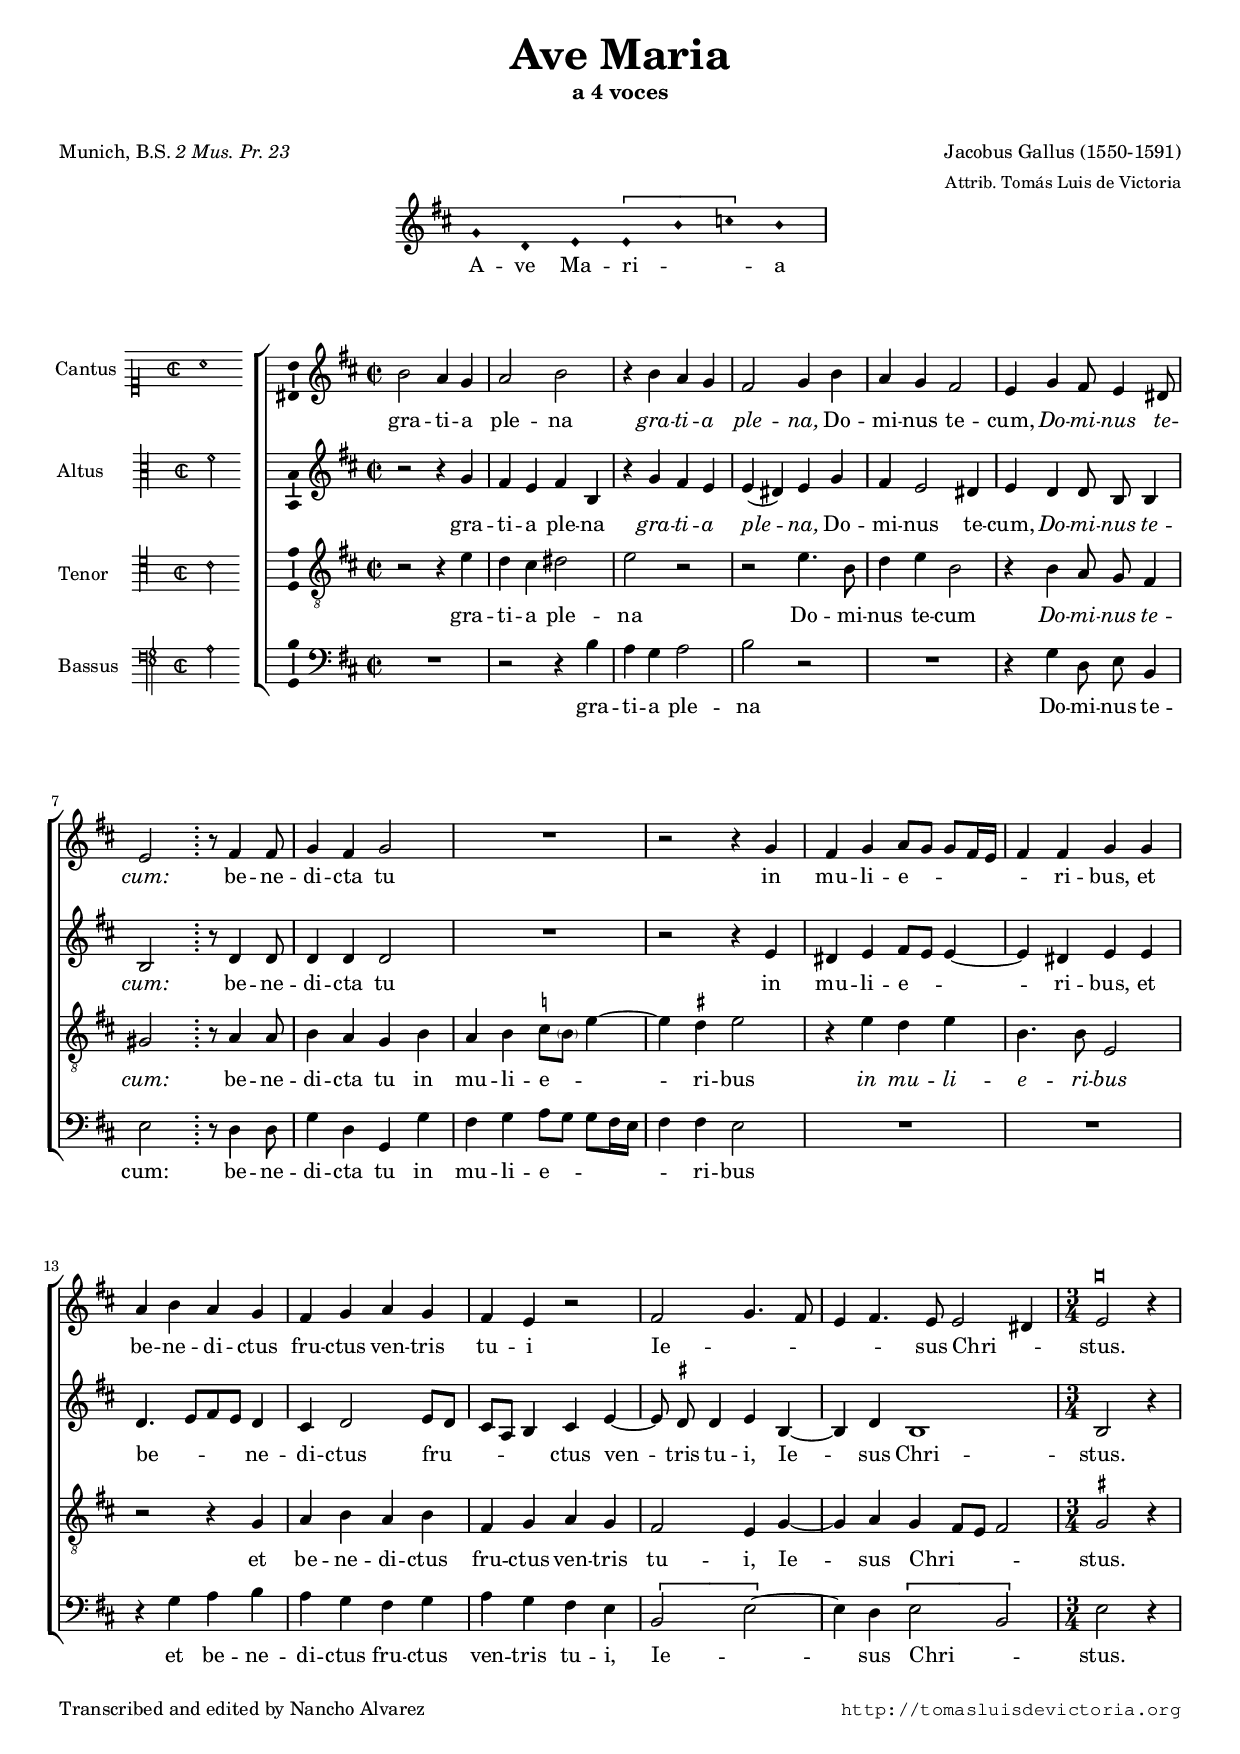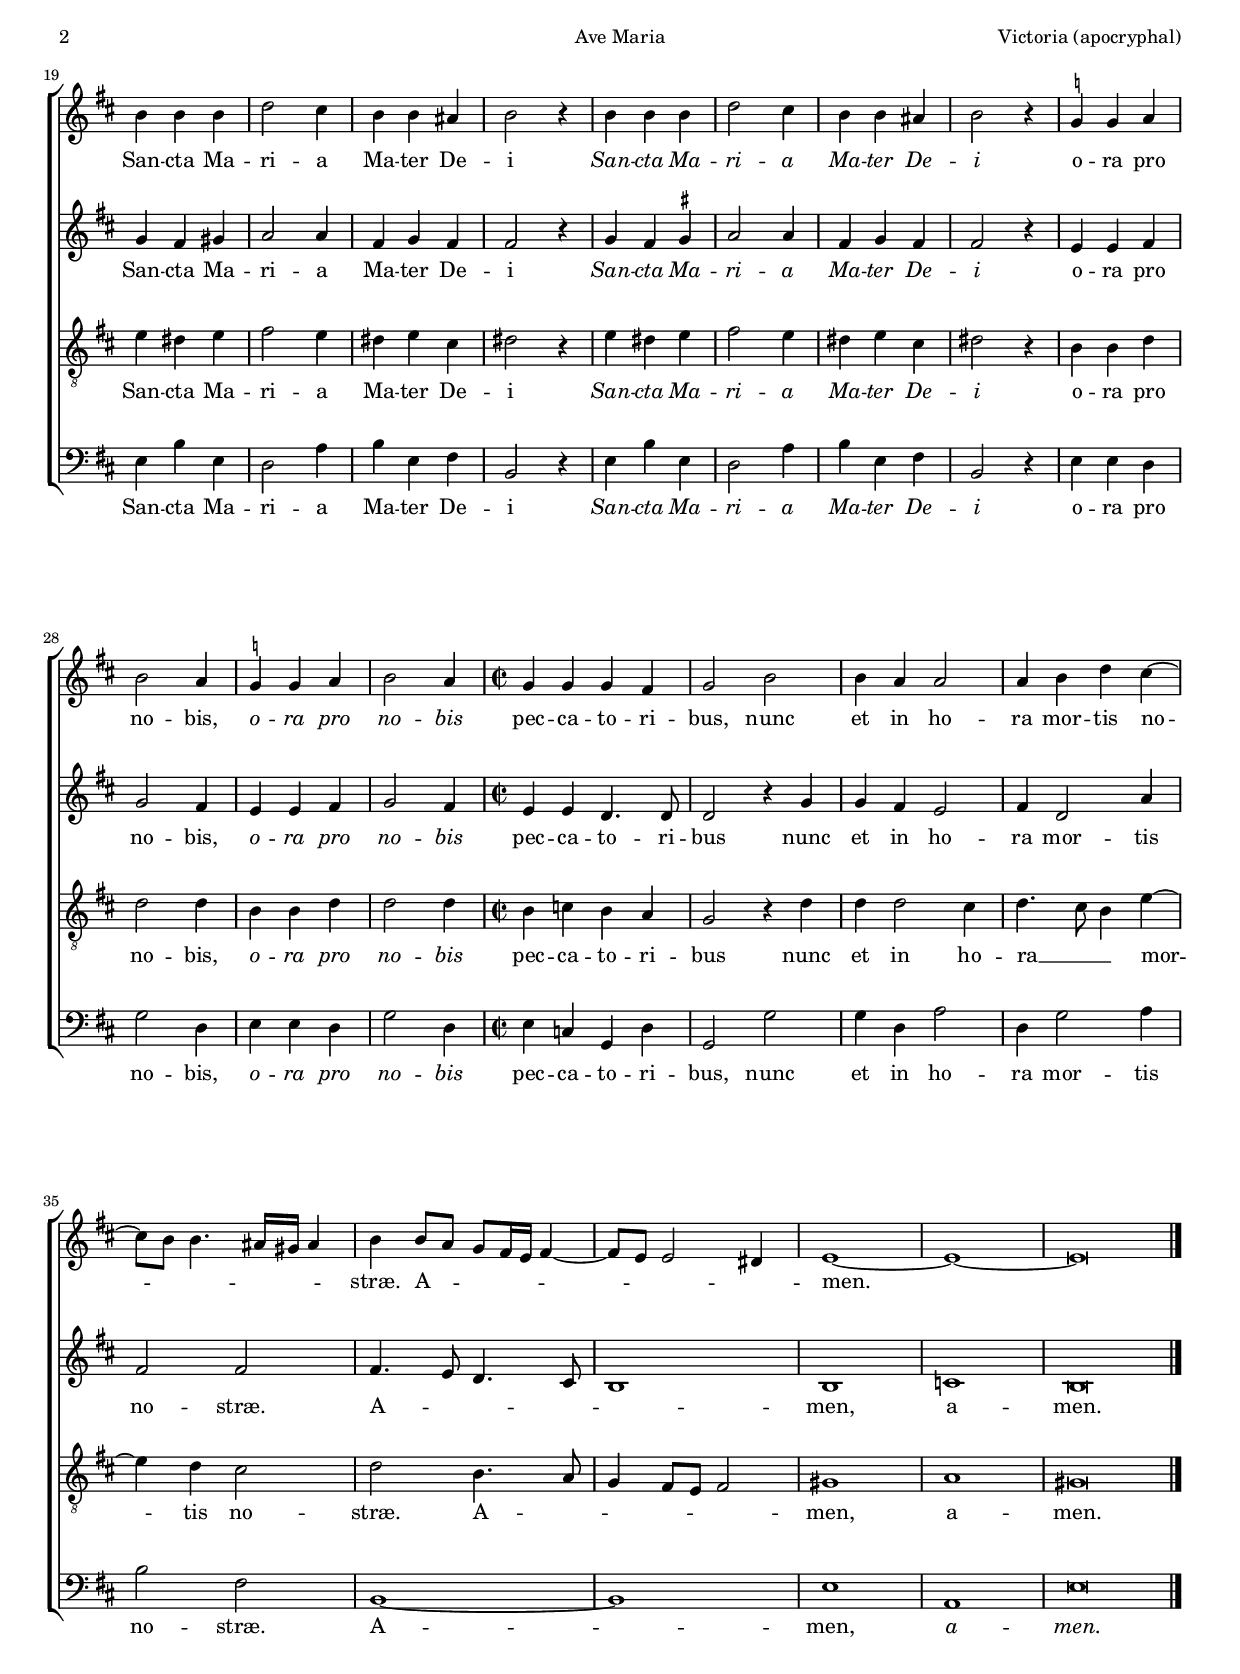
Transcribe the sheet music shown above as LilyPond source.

\version "2.22.0"

#(set-default-paper-size "a4")
#(set-global-staff-size 16.4)
#(ly:set-option 'point-and-click #f)
%mobile -s16 -i3.4

italicas=\override LyricText.font-shape = #'italic
rectas=\override LyricText.font-shape = #'upright
ss=\once \set suggestAccidentals = ##t
incipitwidth = 20
mtempo={\tempo 4 = 100}
mtempob={\tempo 4 = 150}

htitle="Ave Maria"
hcomposer="Victoria (apocryphal)"

\header {
	title=\markup{\fontsize #3 "Ave Maria"}
	subtitle="a 4 voces"
	subsubtitle=\markup{\null \vspace #1 }
	composer=\markup{\right-column{"Jacobus Gallus (1550-1591)" \smaller "Attrib. Tomás Luis de Victoria"}}
        pdfauthor=\composer
	%opus="(-)"
	poet=\markup{"Munich, B.S." \italic "2 Mus. Pr. 23"} % anonimo
        %Bayerische Staatbibliothek
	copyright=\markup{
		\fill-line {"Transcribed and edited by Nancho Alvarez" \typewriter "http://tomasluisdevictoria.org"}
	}
%	tagline=""
}

\score{ \transpose c d{
<<
        \new Voice="invocacion"  {
        \override Staff.TimeSignature.stencil = #'()
        \override Stem.transparent = ##t
        \set Score.timing = ##f
        \override NoteHead.style = #'neomensural        
        \key c \major \clef "treble" f' c' d' \[d' a' bes'\] a'  \bar "|" 
        % en el original está en la parte de soprano
        }
        \new Lyrics \lyricsto "invocacion" { A -- ve Ma -- ri -- _ _ a}    
>>
        
        }%transpose

\layout {
        \override LigatureBracket.padding = #1
        line-width = 13\cm
        indent = 5.7 \cm
        %tablet indent = 4\cm
        ragged-right = ##f
}
}


%tablet \pageBreak

%%%%%%%%%%%%%%%%%%%%%%%%%%%%%%%%%%%%%%%%%%%%%%%%%%%%%%%%%%%%%%%%%%%%%%%%%%%%%

global={\key c \major \time 2/2  \skip 1*16 
        \once \override Score.TimeSignature.stencil = ##f
        \time 6/4 \skip 1. \mtempob \time 3/4 \skip 2. \pageBreak
		\skip 1*3/4*12 \time 2/2 \mtempo
		\skip 1*10 \bar "|."
}

cantus={
	a'2 g'4 f' |
	g'2 a' |
	r4 a' g' f' |
	e'2 f'4 a' |
%5
	g' f' e'2 |
	d'4 f' e'8 d'4 cis'8 |
	d'2 \bar ";" r8 e'4 e'8 | %en el original aparece una doble barra extraña
	f'4 e' f'2 |
	R1*4/4 |
%10
	r2 r4 f' |
	e' f'  g'8[ f']  f'[ e'16 d'] |
	e'4 e' f' f' |
	g' a' g' f' |
	e' f' g' f' |
%15
	e' d' r2 |
	e' f'4. e'8 |
	d'4 e'4. d'8 d'2 cis'4
        % parece que pone 3/i
        s4*0^\markup{\larger \musicglyph "noteheads.sM1mensural" }
        d'2 r4 |
	a'4 a' a' |
%20
	c''2 b'4 |
	a' a' gis' |
	a'2 r4 |
	a' a' a' |
	c''2 b'4 |
%25
	a' a' gis' |
	a'2 r4 |
	\ss f'! f' g' | % sostenido en el original
	a'2 g'4 |
	\ss f'! f' g' |
%30
	a'2 g'4 |
	f' f' f' e' |
	f'2 a' |
	a'4 g' g'2 |
	g'4 a' c'' b' ~ |
%35
	b'8 a' a'4. gis'16 fis' gis'4 |
	a' a'8 g' f' e'16 d' e'4 ~ |
	e'8 d' d'2 cis'4 |
	d'1 ~ |
	d' ~ |
%40
	d'\breve*1/2 % nota doble en todas las voces, con calderon en medio
}

altus={
	r2 r4 f' |
	e' d' e' a |
	r f' e' d' |
	d'( cis') d' f' | % curva
%5
	e' d'2 cis'4 |
	\set Staff.autoBeaming = ##f
	d' c' c'8 a a4 |
	\set Staff.autoBeaming = ##t
	a2 r8 c'4 c'8 |
	c'4 c' c'2 |
	R1*4/4 |
%10
	r2 r4 d' |
	cis' d' e'8 d' d'4 ~ |
	d' cis' d' d' |
	c'4.  d'8[ e' d'] c'4 |
	b c'2 d'8 c' |
%15
	b g a4 b d' ~ |
	\set Staff.autoBeaming = ##f
	d'8 \ss cis' cis'4 d' a ~ |
	\set Staff.autoBeaming = ##t
	a c' a1
        a2 r4 |
	f'4 e' fis' |
%20
	g'2 g'4 |
	e' f' e' |
	e'2 r4 |
	f' e' \ss fis' | % la segunda vez no hay sostenido
	g'2 g'4 |
%25
	e' f' e' |
	e'2 r4 |
	d' d' e' |
	f'2 e'4 |
	d' d' e' |
%30
	f'2 e'4 |
	d' d' c'4. c'8 |
	c'2 r4 f' |
	f' e' d'2 |
	e'4 c'2 g'4 |
%35
	e'2 e' |
	e'4. d'8 c'4. b8 |
	a1 |
	a |
	bes |
%40
	a\breve*1/2
}

tenor={
	r2 r4 d' |
	c' b cis'2 |
	d' r |
	r d'4. a8 |
%5
	c'4 d' a2 |
	\set Staff.autoBeaming = ##f
	r4 a g8 f e4 |
	\set Staff.autoBeaming = ##t
	fis2 r8 g4 g8 |
	a4 g f a |
	g a \ss bes8 \parenthesize a d'4 ~ | % sol
%10
	d' \ss cis' d'2 |
	r4 d' c' d' |
	a4. a8 d2 |
	r r4 f |
	g a g a |
%15
	e f g f |
	e2 d4 f ~ |
	f g f e8 d e2
        \ss fis r4 |
	d'4 cis' d' | % parece que hay un sostenido puesto por una mano posterior
%20
	e'2 d'4 |
	cis' d' b |
	cis'2 r4 |
	d' cis' d' | % idem
	e'2 d'4 |
%25
	cis' d' b | % idem
	cis'2 r4 |
	a a c' |
	c'2 c'4 |
	a a c' |
%30
	c'2 c'4 |
	a bes a g |
	f2 r4 c' |
	c' c'2 b4 |
	c'4. b8 a4 d' ~ |
%35
	d' c' b2 |
	c' a4. g8 |
	f4 e8 d e2 |
	fis1 |
	g |
%40
	fis\breve*1/2 
}

bassus={
	R1*4/4 |
	r2 r4 a |
	g f g2 |
	a r |
%5
	R1*4/4 |
	\set Staff.autoBeaming = ##f
	r4 f c8 d a,4 |
	\set Staff.autoBeaming = ##t
	d2 r8 c4 c8 |
	f4 c f, f |
	e f  g8[ f]  f[ e16 d] |
%10
	e4 e d2 |
	R1*4/4 |
	R1*4/4 |
	r4 f g a |
	g f e f |
%15
	g f e d |
	\[a,2 d ~ \]
	d4 c \[d2 a,\] % no se ve la plica de la ligadura
        d r4
	d4 a d |
%20
	c2 g4 |
	a d e |
	a,2 r4 |
	d a d |
	c2 g4 |
%25
	a d e |
	a,2 r4 |
	d d c |
	f2 c4 |
	d d c |
%30
	f2 c4 |
	d bes, f, c |
	f,2 f |
	f4 c g2 |
	c4 f2 g4 |
%35
	a2 e |
	a,1 ~ |
	a, |
	d |
	g, |
%40
	d\breve*1/2
}

textocantus=\lyricmode{
gra -- ti -- a ple -- na
\italicas gra -- ti -- a ple -- na, \rectas % el original pone Dominus tecum
Do -- mi -- nus te -- cum,
\italicas Do -- mi -- nus te -- cum: \rectas
be -- ne -- di -- cta tu
in mu -- li -- e -- _ _ _ _ _ ri -- bus,
et be -- ne -- di -- ctus fru -- ctus ven -- tris tu -- i
Ie -- _ _ _ _ sus Chri -- _ stus. % IESUS
San -- cta Ma -- ri -- a % MARIA
Ma -- ter De -- i
\italicas San -- cta Ma -- ri -- a 
Ma -- ter De -- i \rectas
o -- ra pro no -- bis,
\italicas o -- ra pro no -- bis \rectas
pec -- ca -- to -- ri -- bus,
nunc et in ho -- ra mor -- tis no -- _ _ _ _ _ _ stræ.
A -- _ _ _ _ _ _ _ _ _ men. _ _ 
}

textoaltus=\lyricmode{
gra -- ti -- a ple -- na
\italicas gra -- ti -- a ple -- _ na, \rectas
Do -- mi -- nus te -- cum,
\italicas Do -- mi -- nus te -- cum: \rectas 
be -- ne -- di -- cta tu
in mu -- li -- e -- _ _ _ ri -- bus,
et be -- _ _ _ ne -- di -- ctus fru -- _ _ _ _ ctus
ven -- _ tris tu -- i,
Ie -- _ sus Chri -- stus.
San -- cta Ma -- ri -- a
Ma -- ter De -- i
\italicas San -- cta Ma -- ri -- a
Ma -- ter De -- i \rectas
o -- ra pro no -- bis,
\italicas o -- ra pro no -- bis \rectas
pec -- ca -- to -- ri -- bus
nunc et in ho -- ra mor -- tis no -- stræ.
A -- _ _ _ _ men,
a -- men.
}

% los ij no estan puestos donde empieza la frase

textotenor=\lyricmode{
gra -- ti -- a ple -- na
Do -- mi -- nus te -- cum
\italicas Do -- mi -- nus te -- cum: \rectas
be -- ne -- di -- cta tu 
in mu -- li -- e -- _ _ _ ri -- bus
\italicas in mu -- li -- e -- ri -- bus \rectas
et be -- ne -- di -- ctus fru -- ctus ven -- tris tu -- i,
Ie -- _ sus Chri -- _ _ _ stus.
San -- cta Ma -- ri -- a
Ma -- ter De -- i
\italicas San -- cta Ma -- ri -- a
Ma -- ter De -- i \rectas
o -- ra pro no -- bis,
\italicas o -- ra pro no -- bis \rectas
pec -- ca -- to -- ri -- bus
nunc et in ho -- ra __ _ _ mor -- _ tis no -- stræ.
A -- _ _ _ _ _ men,
a -- men.
}

textobassus=\lyricmode{
gra -- ti -- a ple -- na
Do -- mi -- nus te -- cum:
be -- ne -- di -- cta tu 
in mu -- li -- e -- _ _ _ _ _ ri -- bus
et be -- ne -- di -- ctus fru -- ctus ven -- tris tu -- i,
Ie -- _ _ sus Chri -- _ stus.
San -- cta Ma -- ri -- a
Ma -- ter De -- i
\italicas San -- cta Ma -- ri -- a
Ma -- ter De -- i \rectas
o -- ra pro no -- bis,
\italicas o -- ra pro no -- bis \rectas
pec -- ca -- to -- ri -- bus,
nunc et in ho -- ra mor -- tis no -- stræ.
A -- _ men,
\italicas a -- men.
}



incipitcantus=\markup{
	\score{
		{ 
		\set Staff.instrumentName="Cantus "
		\override NoteHead.style = #'neomensural
		\override Staff.TimeSignature.style = #'neomensural
		\cadenzaOn 
		\clef "petrucci-c1"
		\key c \major
		\time 2/2
                a'1
		} 

	\layout { line-width=\incipitwidth indent = 0 }
	}
}

% el último "la" de la invocación está incluido en todas las voces, para coger el tono

incipitaltus=\markup{
	\score{
		{ 
		\set Staff.instrumentName="Altus     "
		\override NoteHead.style = #'neomensural 
		\override Staff.TimeSignature.style = #'neomensural
		\cadenzaOn 
		\clef "petrucci-c3"
		\key c \major
		\time 2/2
                 f'2
		} 
	\layout { line-width=\incipitwidth indent = 0 }
	}
}


incipittenor=\markup{
	\score{
		{ 
		\set Staff.instrumentName="Tenor    "
		\override NoteHead.style = #'neomensural 
		\override Staff.TimeSignature.style = #'neomensural
		\cadenzaOn 
		\clef "petrucci-c4"
		\key c \major
		\time 2/2
                c'2
		} 
	\layout { line-width=\incipitwidth indent=0 }
	}
}

incipitbassus=\markup{
	\score{
		{ 
		\set Staff.instrumentName="Bassus  "
		\override NoteHead.style = #'neomensural
		\override Staff.TimeSignature.style = #'neomensural
		\cadenzaOn 
		\clef "petrucci-f4"
		\key c \major
		\time 2/2
                a2
		} 
	\layout { line-width=\incipitwidth indent = 0 }
	}
}

%\layout {
%       \context {\Voice
%               \remove Ligature_bracket_engraver
%               \consists Mensural_ligature_engraver
%       }
%       line-width=\incipitwidth
%       indent = 0
%}

\score {\transpose c d{
\new ChoirStaff<<

	\new Staff <<\global
	\new Voice="v1" {
		\set Staff.instrumentName=\incipitcantus
		\clef "treble"
		\cantus }
	\new Lyrics \lyricsto "v1" {\textocantus }
	>>

	\new Staff <<\global
	\new Voice="v2" {
		\set Staff.instrumentName=\incipitaltus
		\clef "treble"
		\altus }
	\new Lyrics \lyricsto "v2" {\textoaltus }
	>>
	
	\new Staff <<\global
	\new Voice="v3" {
		\set Staff.instrumentName=\incipittenor
		\clef "G_8"
		\tenor }
	\new Lyrics \lyricsto "v3" {\textotenor }
	>>

	\new Staff <<\global
	\new Voice="v4" {
		\set Staff.instrumentName=\incipitbassus
		\clef "bass"
		\bassus }
	\new Lyrics \lyricsto "v4" {\textobassus }
	>>
	
>>

	} % transpose

\layout{ 
	\context {\Lyrics 
		\override VerticalAxisGroup.staff-affinity = #UP
		\override VerticalAxisGroup.nonstaff-relatedstaff-spacing =
			#'((basic-distance . 0) (minimum-distance . 0) (padding . 1))
		\override LyricText.font-size = #1.2
		\override LyricHyphen.minimum-distance = #0.5
	}
	\context {\Score 
		tempoHideNote = ##t
		\override BarNumber.padding = #2 
	}
	\context {\Voice 
		melismaBusyProperties = #'()
		%autoBeaming = ##f
	}
	\context {\Staff 
                %\RemoveEmptyStaves
                %\override VerticalAxisGroup.remove-first = ##t
		\override VerticalAxisGroup.staff-staff-spacing =
			#'((basic-distance . 11) (minimum-distance . 0) (padding . 1))
		\consists Ambitus_engraver 
		\override LigatureBracket.padding = #1
	}
}

%\midi { \mtempo }

}


\paper{
	evenHeaderMarkup=\markup  \fill-line { \fromproperty #'page:page-number-string \htitle \hcomposer }
	oddHeaderMarkup= \markup  \fill-line { \on-the-fly #not-first-page \hcomposer \on-the-fly #not-first-page \htitle \on-the-fly #not-first-page \fromproperty #'page:page-number-string }
	%system-count=20
	%page-count = 8
	ragged-last-bottom = ##f
	indent=3.5\cm
	system-system-spacing =
	#'((basic-distance . 20) (minimum-distance . 0) (padding . 5))
	top-system-spacing = % header
	#'((basic-distance . 8) (minimum-distance . 0) (padding . 0))
	last-bottom-spacing = % footer
	#'((basic-distance . 12) (minimum-distance . 0) (padding . 0))
}
